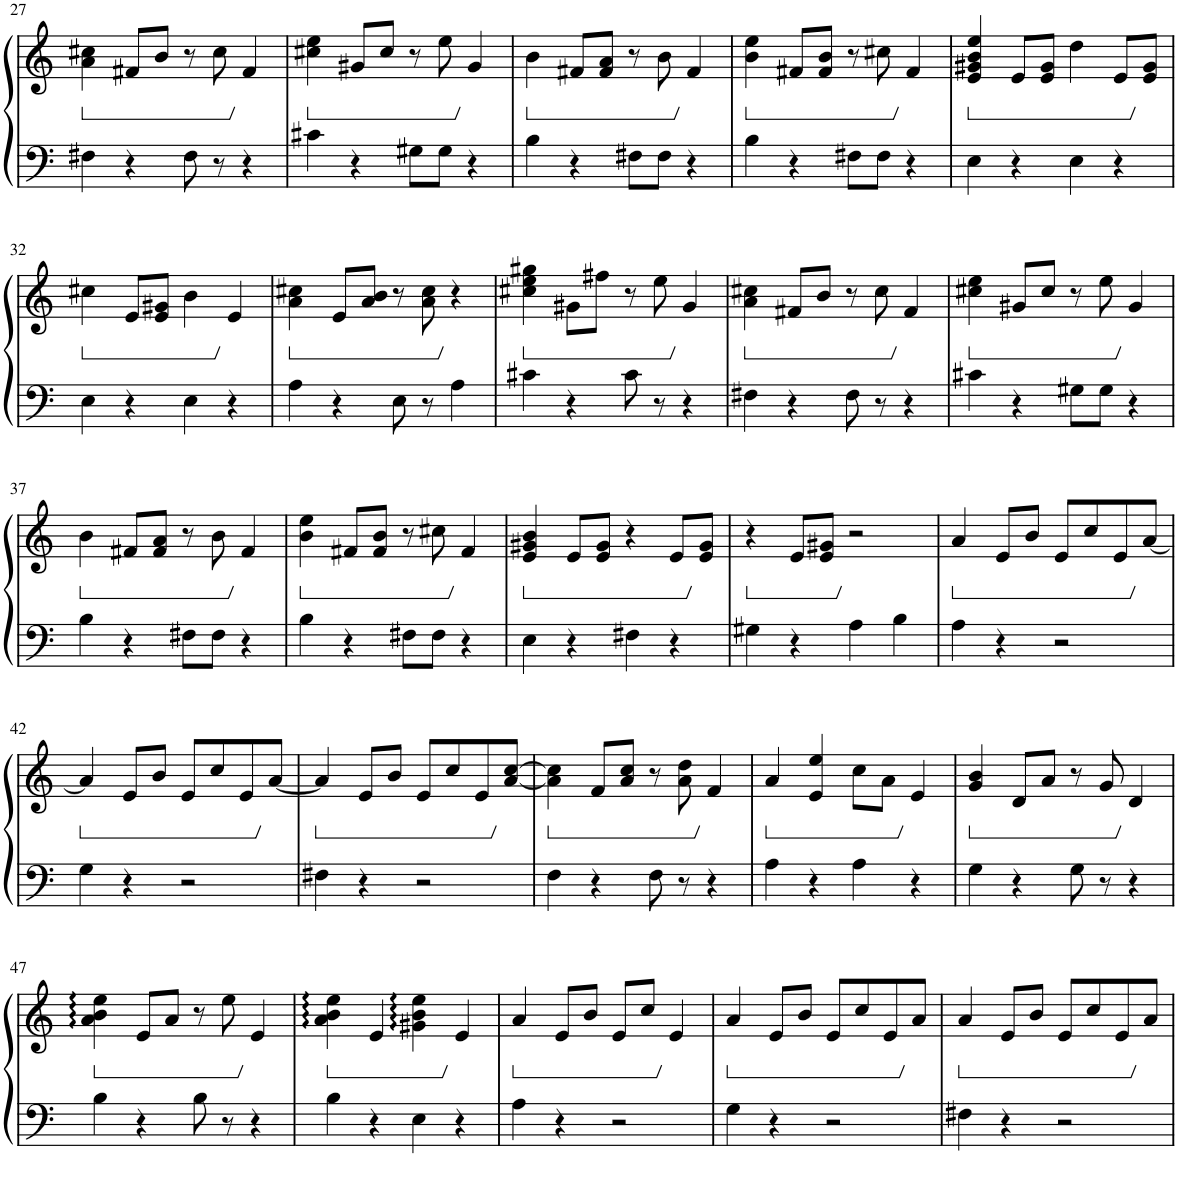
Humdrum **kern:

**kern	**kern
*part1	*part1
*staff2	*staff1
*I"Piano	*
*I'Pno.	*
!!LO:PB:g=z
*clefF4	*clefG2
*k[]	*k[]
*M4/4	*M4/4
=27	=27
4F#X\	4a\ 4cc#X\
4r	8f#X/L
.	8b/J
8F#\	8r
8r	8cc#\
4r	4f#/
=28	=28
4c#X\	4cc#X\ 4ee\
4r	8g#X/L
.	8cc#/J
8G#X\L	8r
8G#\J	8ee\
4r	4g#/
=29	=29
4B\	4b\
4r	8f#X/L
.	8f#/ 8a/J
8F#X\L	8r
8F#\J	8b\
4r	4f#/
=30	=30
4B\	4b\ 4ee\
4r	8f#X/L
.	8f#/ 8b/J
8F#X\L	8r
8F#\J	8cc#X\
4r	4f#/
=31	=31
4E\	4e/ 4g#X/ 4b/ 4ee/
4r	8e/L
.	8e/ 8g#/J
4E\	4dd\
4r	8e/L
.	8e/ 8g#/J
!!LO:LB:g=z
=32	=32
4E\	4cc#X\
4r	8e/L
.	8e/ 8g#X/J
4E\	4b\
4r	4e/
=33	=33
4A\	4a\ 4cc#X\
4r	8e/L
.	8a/ 8b/J
8E\	8r
8r	8a\ 8cc#\
4A\	4r
=34	=34
4c#X\	4cc#X\ 4ee\ 4gg#X\
4r	8g#X\L
.	8ff#X\J
8c#\	8r
8r	8ee\
4r	4g#/
=35	=35
4F#X\	4a\ 4cc#X\
4r	8f#X/L
.	8b/J
8F#\	8r
8r	8cc#\
4r	4f#/
=36	=36
4c#X\	4cc#X\ 4ee\
4r	8g#X/L
.	8cc#/J
8G#X\L	8r
8G#\J	8ee\
4r	4g#/
!!LO:LB:g=z
=37	=37
4B\	4b\
4r	8f#X/L
.	8f#/ 8a/J
8F#X\L	8r
8F#\J	8b\
4r	4f#/
=38	=38
4B\	4b\ 4ee\
4r	8f#X/L
.	8f#/ 8b/J
8F#X\L	8r
8F#\J	8cc#X\
4r	4f#/
=39	=39
4E\	4e/ 4g#X/ 4b/
4r	8e/L
.	8e/ 8g#/J
4F#X\	4r
4r	8e/L
.	8e/ 8g#/J
=40	=40
4G#X\	4r
4r	8e/L
.	8e/ 8g#X/J
4A\	2r
4B\	.
=41	=41
4A\	4a/
4r	8e/L
.	8b/J
2r	8e/L
.	8cc/
.	8e/
.	[8a/J
!!LO:LB:g=z
=42	=42
4G\	4a/]
4r	8e/L
.	8b/J
2r	8e/L
.	8cc/
.	8e/
.	[8a/J
=43	=43
4F#X\	4a/]
4r	8e/L
.	8b/J
2r	8e/L
.	8cc/
.	8e/
.	[8a/ [8cc/J
=44	=44
4F\	4a\] 4cc\]
4r	8f/L
.	8a/ 8cc/J
8F\	8r
8r	8a\ 8dd\
4r	4f/
=45	=45
4A\	4a/
4r	4e/ 4ee/
4A\	8cc\L
.	8a\J
4r	4e/
=46	=46
4G\	4g/ 4b/
4r	8d/L
.	8a/J
8G\	8r
8r	8g/
4r	4d/
!!LO:LB:g=z
=47	=47
4B\	4a\ 4b\ 4ee\
4r	8e/L
.	8a/J
8B\	8r
8r	8ee\
4r	4e/
=48	=48
4B\	4a\ 4b\ 4ee\
4r	4e/
4E\	4g#X\ 4b\ 4ee\
4r	4e/
=49	=49
4A\	4a/
4r	8e/L
.	8b/J
2r	8e/L
.	8cc/J
.	4e/
=50	=50
4G\	4a/
4r	8e/L
.	8b/J
2r	8e/L
.	8cc/
.	8e/
.	8a/J
=51	=51
4F#X\	4a/
4r	8e/L
.	8b/J
2r	8e/L
.	8cc/
.	8e/
.	8a/J
=	=
*-	*-
